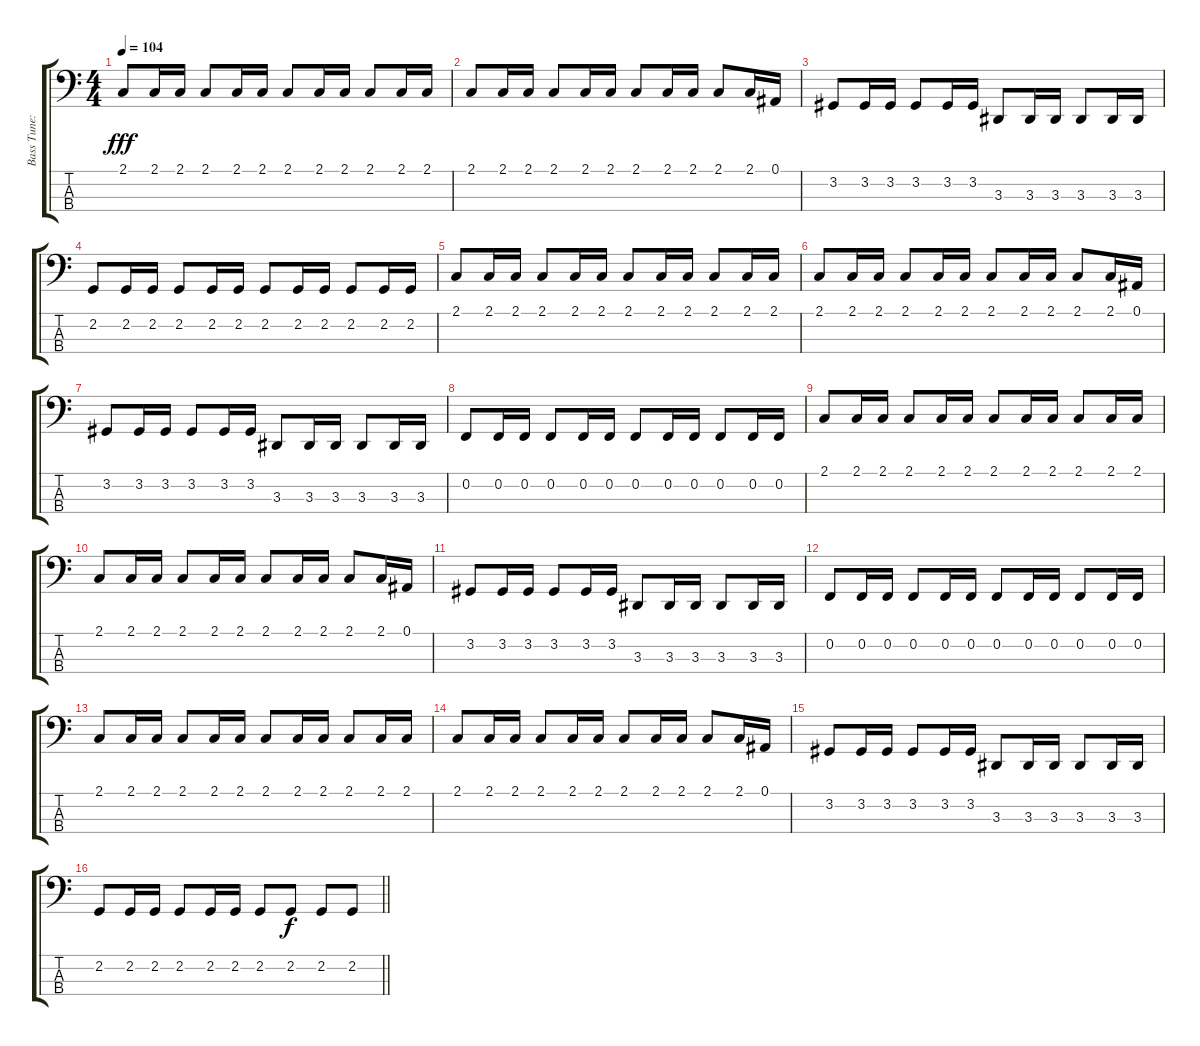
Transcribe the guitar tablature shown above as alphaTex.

\track ("Bass Tune: G C F A#" "Bass Tune:") {instrument electricbassfinger}
\staff {score tabs}
\tuning (Bb1 F1 C1 G0) {hide}
\ts (4 4)
\tempo 104
\clef f4
\ks c
2.1.8{dy fff} 2.1.16 2.1.16 2.1.8 2.1.16 2.1.16 2.1.8 2.1.16 2.1.16 2.1.8 2.1.16 2.1.16 |
2.1.8 2.1.16 2.1.16 2.1.8 2.1.16 2.1.16 2.1.8 2.1.16 2.1.16 2.1.8 2.1.16 0.1.16 |
3.2.8 3.2.16 3.2.16 3.2.8 3.2.16 3.2.16 3.3.8 3.3.16 3.3.16 3.3.8 3.3.16 3.3.16 |
2.2.8 2.2.16 2.2.16 2.2.8 2.2.16 2.2.16 2.2.8 2.2.16 2.2.16 2.2.8 2.2.16 2.2.16 |
2.1.8 2.1.16 2.1.16 2.1.8 2.1.16 2.1.16 2.1.8 2.1.16 2.1.16 2.1.8 2.1.16 2.1.16 |
2.1.8 2.1.16 2.1.16 2.1.8 2.1.16 2.1.16 2.1.8 2.1.16 2.1.16 2.1.8 2.1.16 0.1.16 |
3.2.8 3.2.16 3.2.16 3.2.8 3.2.16 3.2.16 3.3.8 3.3.16 3.3.16 3.3.8 3.3.16 3.3.16 |
0.2.8 0.2.16 0.2.16 0.2.8 0.2.16 0.2.16 0.2.8 0.2.16 0.2.16 0.2.8 0.2.16 0.2.16 |
2.1.8 2.1.16 2.1.16 2.1.8 2.1.16 2.1.16 2.1.8 2.1.16 2.1.16 2.1.8 2.1.16 2.1.16 |
2.1.8 2.1.16 2.1.16 2.1.8 2.1.16 2.1.16 2.1.8 2.1.16 2.1.16 2.1.8 2.1.16 0.1.16 |
3.2.8 3.2.16 3.2.16 3.2.8 3.2.16 3.2.16 3.3.8 3.3.16 3.3.16 3.3.8 3.3.16 3.3.16 |
0.2.8 0.2.16 0.2.16 0.2.8 0.2.16 0.2.16 0.2.8 0.2.16 0.2.16 0.2.8 0.2.16 0.2.16 |
2.1.8 2.1.16 2.1.16 2.1.8 2.1.16 2.1.16 2.1.8 2.1.16 2.1.16 2.1.8 2.1.16 2.1.16 |
2.1.8 2.1.16 2.1.16 2.1.8 2.1.16 2.1.16 2.1.8 2.1.16 2.1.16 2.1.8 2.1.16 0.1.16 |
3.2.8 3.2.16 3.2.16 3.2.8 3.2.16 3.2.16 3.3.8 3.3.16 3.3.16 3.3.8 3.3.16 3.3.16 |
\barLineRight lightlight
2.2.8 2.2.16 2.2.16 2.2.8 2.2.16 2.2.16 2.2.8 2.2.8{dy f} 2.2.8 2.2.8
